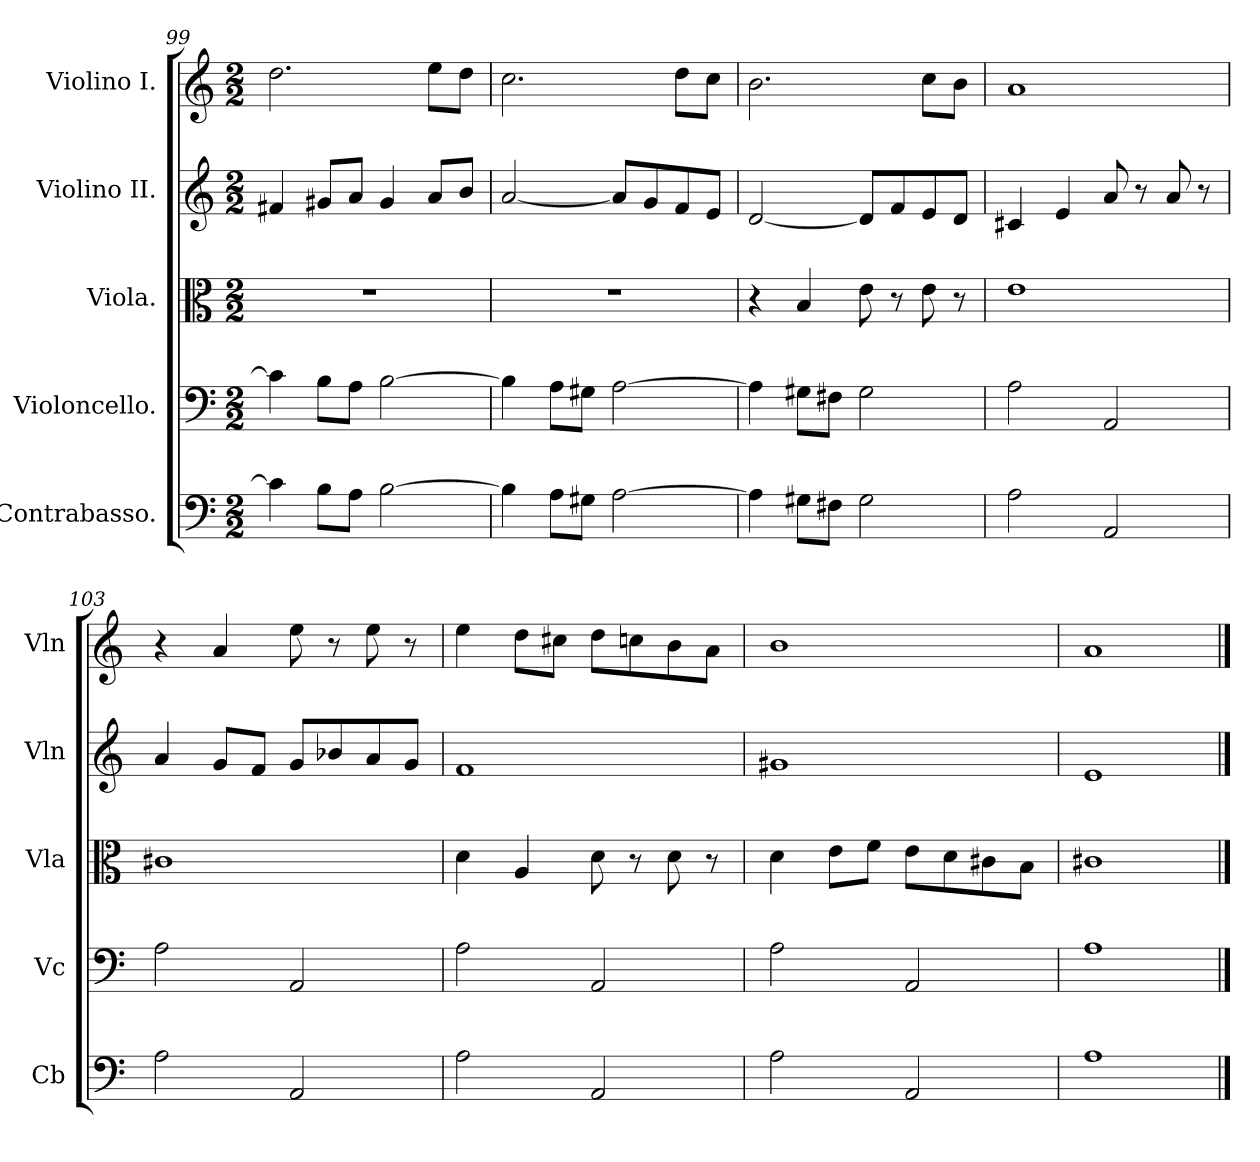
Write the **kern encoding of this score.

**kern	**kern	**kern	**kern	**kern
*part5	*part4	*part3	*part2	*part1
*staff5	*staff4	*staff3	*staff2	*staff1
*I"Contrabasso.	*I"Violoncello.	*I"Viola.	*I"Violino II.	*I"Violino I.
*I'Cb	*I'Vc	*I'Vla	*I'Vln	*I'Vln
*clefF4	*clefF4	*clefC3	*clefG2	*clefG2
*ITrd7c12	*	*	*	*
*k[]	*k[]	*k[]	*k[]	*k[]
*M2/2	*M2/2	*M2/2	*M2/2	*M2/2
=99	=99	=99	=99	=99
4C\]	4c\]	1r	4f#X/	2.dd\
8BB\L	8B\L	.	8g#X/L	.
8AA\J	8A\J	.	8a/J	.
[2BB\	[2B\	.	4g#/	.
.	.	.	8a/L	8ee\L
.	.	.	8b/J	8dd\J
=100	=100	=100	=100	=100
4BB\]	4B\]	1r	[2a/	2.cc\
8AA\L	8A\L	.	.	.
8GG#X\J	8G#X\J	.	.	.
[2AA\	[2A\	.	8a/L]	.
.	.	.	8g/	.
.	.	.	8f/	8dd\L
.	.	.	8e/J	8cc\J
=101	=101	=101	=101	=101
4AA\]	4A\]	4r	[2d/	2.b\
8GG#X\L	8G#X\L	4B/	.	.
8FF#X\J	8F#X\J	.	.	.
2GG#\	2G#\	8e\	8d/L]	.
.	.	8r	8f/	.
.	.	8e\	8e/	8cc\L
.	.	8r	8d/J	8b\J
=102	=102	=102	=102	=102
2AA\	2A\	1e	4c#X/	1a
.	.	.	4e/	.
2AAA/	2AA/	.	8a/	.
.	.	.	8r	.
.	.	.	8a/	.
.	.	.	8r	.
=103	=103	=103	=103	=103
2AA\	2A\	1c#X	4a/	4r
.	.	.	8g/L	4a/
.	.	.	8f/J	.
2AAA/	2AA/	.	8g/L	8ee\
.	.	.	8b-X/	8r
.	.	.	8a/	8ee\
.	.	.	8g/J	8r
=104	=104	=104	=104	=104
2AA\	2A\	4d\	1f	4ee\
.	.	4A/	.	8dd\L
.	.	.	.	8cc#X\J
2AAA/	2AA/	8d\	.	8dd\L
.	.	8r	.	8ccn\
.	.	8d\	.	8b\
.	.	8r	.	8a\J
=105	=105	=105	=105	=105
2AA\	2A\	4d\	1g#X	1b
.	.	8e\L	.	.
.	.	8f\J	.	.
2AAA/	2AA/	8e\L	.	.
.	.	8d\	.	.
.	.	8c#X\	.	.
.	.	8B\J	.	.
=106	=106	=106	=106	=106
1AA	1A	1c#X	1e	1a
==	==	==	==	==
*-	*-	*-	*-	*-
